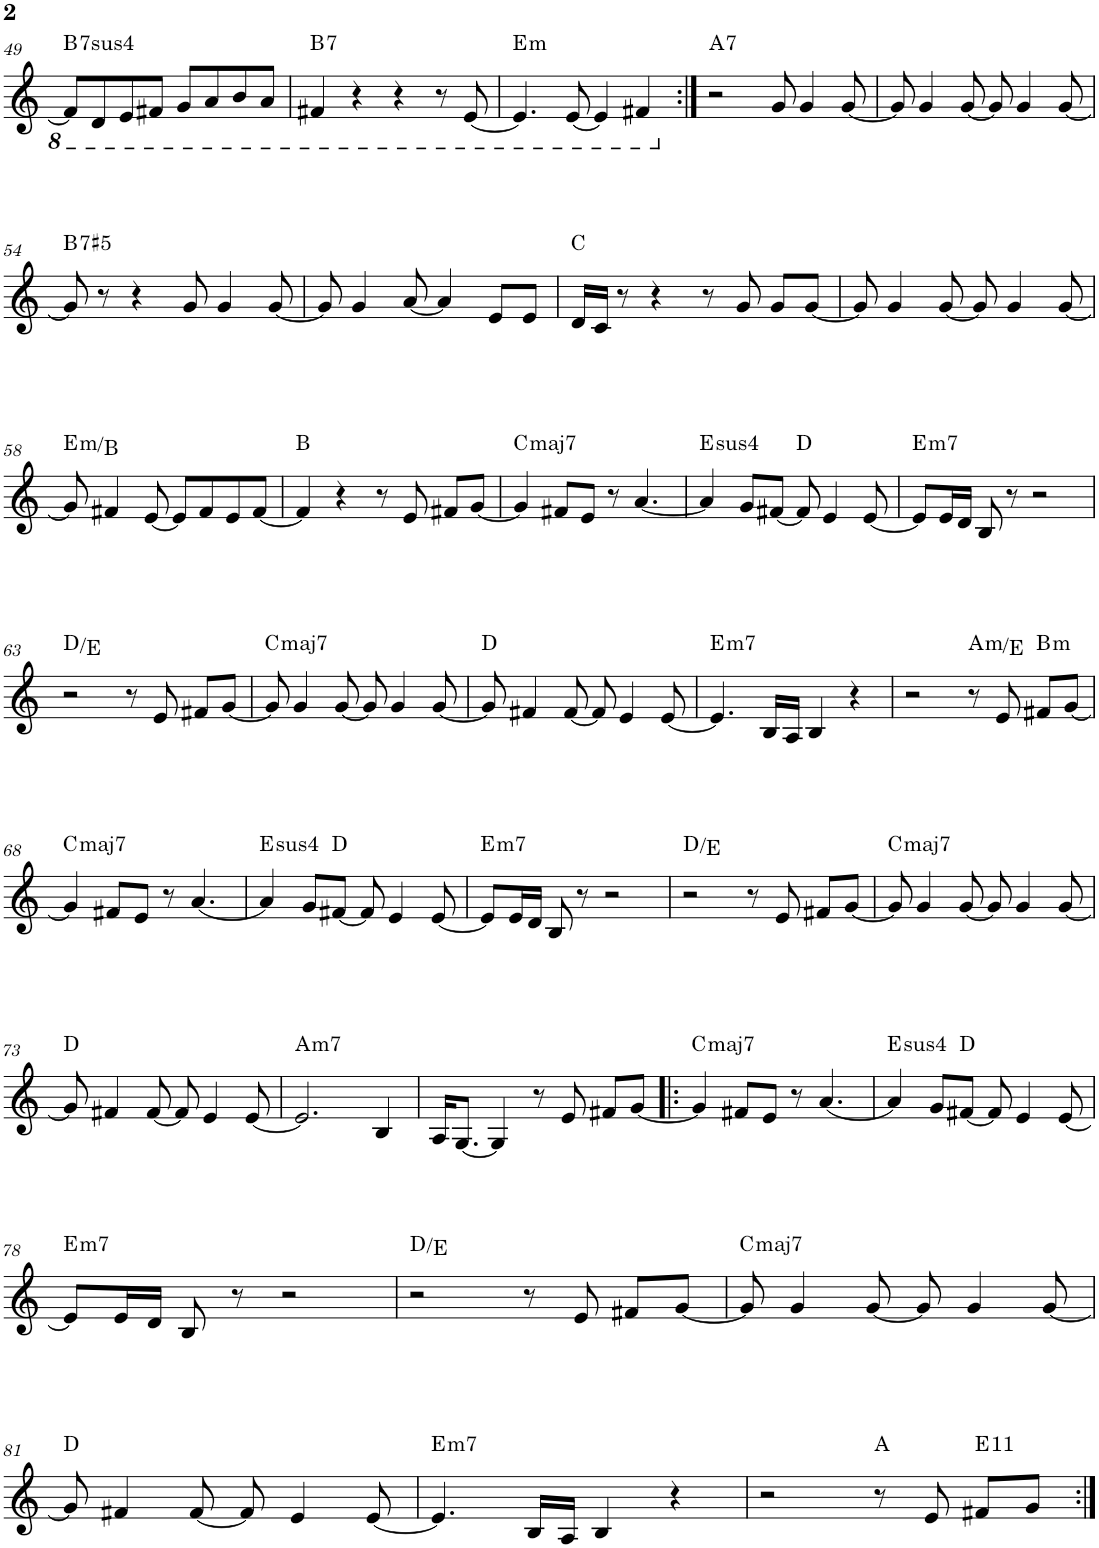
**kern	**harte
*part1	*part1
*staff1	*
*I"P1	*
!!LO:PB:g=z
*clefG2	*
*k[]	*
*M4/4	*
=49	=49
!	!LO:H:kt=74
8F#/L]	B:sus4(7)
8D/	.
8E/	.
8F#X/J	.
8G/L	.
8A/	.
8B/	.
8A/J	.
=50	=50
!	!LO:H:kt=7
4F#X/	B:7
4r	.
4r	.
8r	.
[<8E/	.
=51	=51
!	!LO:H:kt=m
4.E/]	E:min
[<8E/	.
4E/]	.
4F#X/	.
=52:|!	=52:|!
!	!LO:H:kt=7
2r	A:7
8g/	.
4g/	.
[<8g/	.
=53	=53
8g/]	.
4g/	.
[<8g/	.
8g/]	.
4g/	.
[<8g/	.
!!LO:LB:g=z
=54	=54
!	!LO:H:kt=7
8g/]	B:(3,#5,b7)
8r	.
4r	.
8g/	.
4g/	.
[<8g/	.
=55	=55
8g/]	.
4g/	.
[<8a/	.
4a/]	.
8e/L	.
8e/J	.
=56	=56
16d/LL	C:maj
16c/JJ	.
8r	.
4r	.
8r	.
8g/	.
8g/L	.
[<8g/J	.
=57	=57
8g/]	.
4g/	.
[<8g/	.
8g/]	.
4g/	.
[<8g/	.
!!LO:LB:g=z
=58	=58
!	!LO:H:kt=m
8g/]	E:min/5
4f#X/	.
[<8e/	.
8e/L]	.
8f#/	.
8e/	.
[<8f#/J	.
=59	=59
4f#/]	B:maj
4r	.
8r	.
8e/	.
8f#X/L	.
[<8g/J	.
=60	=60
!	!LO:H:kt=maj7
4g/]	C:maj7
8f#X/L	.
8e/J	.
8r	.
[<4.a/	.
=61	=61
!	!LO:H:kt=4
4a/]	E:sus4
8g/L	.
[<8f#X/J	.
8f#/]	D:maj
4e/	.
[<8e/	.
=62	=62
!	!LO:H:kt=m7
8e/L]	E:min7
16e/L	.
16d/JJ	.
8B/	.
8r	.
2r	.
!!LO:LB:g=z
=63	=63
2r	D:maj/2
8r	.
8e/	.
8f#X/L	.
[<8g/J	.
=64	=64
!	!LO:H:kt=maj7
8g/]	C:maj7
4g/	.
[<8g/	.
8g/]	.
4g/	.
[<8g/	.
=65	=65
8g/]	D:maj
4f#X/	.
[<8f#/	.
8f#/]	.
4e/	.
[<8e/	.
=66	=66
!	!LO:H:kt=m7
4.e/]	E:min7
16B/LL	.
16A/JJ	.
4B/	.
4r	.
=67	=67
2r	.
!	!LO:H:kt=m
8r	A:min/5
8e/	.
!	!LO:H:kt=m
8f#X/L	B:min
[<8g/J	.
!!LO:LB:g=z
=68	=68
!	!LO:H:kt=maj7
4g/]	C:maj7
8f#X/L	.
8e/J	.
8r	.
[<4.a/	.
=69	=69
!	!LO:H:kt=4
4a/]	E:sus4
8g/L	.
[<8f#X/J	D:maj
8f#/]	.
4e/	.
[<8e/	.
=70	=70
!	!LO:H:kt=m7
8e/L]	E:min7
16e/L	.
16d/JJ	.
8B/	.
8r	.
2r	.
=71	=71
2r	D:maj/2
8r	.
8e/	.
8f#X/L	.
[<8g/J	.
=72	=72
!	!LO:H:kt=maj7
8g/]	C:maj7
4g/	.
[<8g/	.
8g/]	.
4g/	.
[<8g/	.
!!LO:LB:g=z
=73	=73
8g/]	D:maj
4f#X/	.
[<8f#/	.
8f#/]	.
4e/	.
[<8e/	.
=74	=74
!	!LO:H:kt=m7
2.e/]	A:min7
4B/	.
=75	=75
16A/KL	.
[<8.G/J	.
4G/]	.
8r	.
8e/	.
8f#X/L	.
[<8g/J	.
=76!|:	=76!|:
!	!LO:H:kt=maj7
4g/]	C:maj7
8f#X/L	.
8e/J	.
8r	.
[<4.a/	.
=77	=77
!	!LO:H:kt=4
4a/]	E:sus4
8g/L	.
[<8f#X/J	D:maj
8f#/]	.
4e/	.
[<8e/	.
!!LO:LB:g=z
=78	=78
!	!LO:H:kt=m7
8e/L]	E:min7
16e/L	.
16d/JJ	.
8B/	.
8r	.
2r	.
=79	=79
2r	D:maj/2
8r	.
8e/	.
8f#X/L	.
[<8g/J	.
=80	=80
!	!LO:H:kt=maj7
8g/]	C:maj7
4g/	.
[<8g/	.
8g/]	.
4g/	.
[<8g/	.
!!LO:LB:g=z
=81	=81
8g/]	D:maj
4f#X/	.
[<8f#/	.
8f#/]	.
4e/	.
[<8e/	.
=82	=82
!	!LO:H:kt=m7
4.e/]	E:min7
16B/LL	.
16A/JJ	.
4B/	.
4r	.
=83	=83
2r	.
8r	A:maj
8e/	.
!	!LO:H:kt=11
8f#X/L	E:9(11)
8g/J	.
=:|!	=:|!
*-	*-
